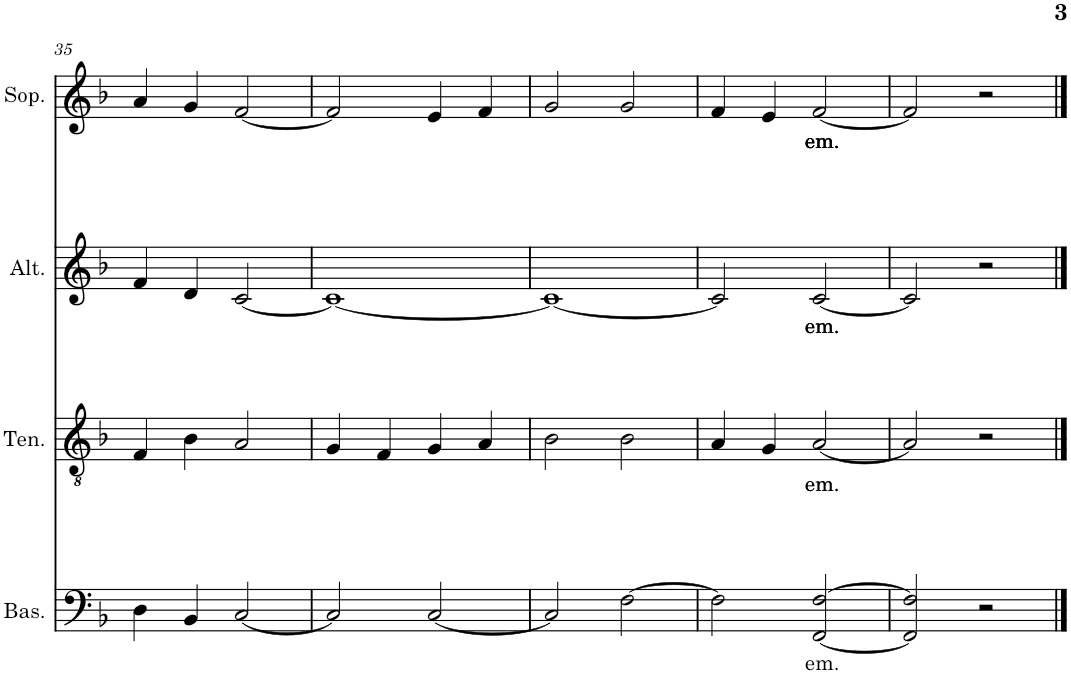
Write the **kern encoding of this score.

**kern	**text	**kern	**text	**kern	**text	**kern	**text
*part4	*part4	*part3	*part3	*part2	*part2	*part1	*part1
*staff4	*staff4	*staff3	*staff3	*staff2	*staff2	*staff1	*staff1
*I"Basse	*	*I"Tenor	*	*I"Alto	*	*I"Soprano	*
*I'Bas.	*	*I'Ten.	*	*I'Alt.	*	*I'Sop.	*
!!LO:PB:g=z
*clefF4	*	*clefGv2	*	*clefG2	*	*clefG2	*
*k[b-]	*	*k[b-]	*	*k[b-]	*	*k[b-]	*
*M4/4	*	*M4/4	*	*M4/4	*	*M4/4	*
=35	=35	=35	=35	=35	=35	=35	=35
4D\	.	4F/	.	4f/	.	4a/	.
4BB-/	.	4B-\	.	4d/	.	4g/	.
[2C/	.	2A/	.	[2c/	.	[2f/	.
=36	=36	=36	=36	=36	=36	=36	=36
2C/]	.	4G/	.	1c_	.	2f/]	.
.	.	4F/	.	.	.	.	.
[2C/	.	4G/	.	.	.	4e/	.
.	.	4A/	.	.	.	4f/	.
=37	=37	=37	=37	=37	=37	=37	=37
2C/]	.	2B-\	.	1c_	.	2g/	.
[2F\	.	2B-\	.	.	.	2g/	.
=38	=38	=38	=38	=38	=38	=38	=38
2F\]	.	4A/	.	2c/]	.	4f/	.
.	.	4G/	.	.	.	4e/	.
!	!LO:LY:b	!	!LO:LY:b	!	!LO:LY:b	!	!LO:LY:b
[2FF/ [2F/	em.	[2A/	em.	[2c/	em.	[2f/	em.
=39	=39	=39	=39	=39	=39	=39	=39
2FF/] 2F/]	.	2A/]	.	2c/]	.	2f/]	.
2r	.	2r	.	2r	.	2r	.
==	==	==	==	==	==	==	==
*-	*-	*-	*-	*-	*-	*-	*-
